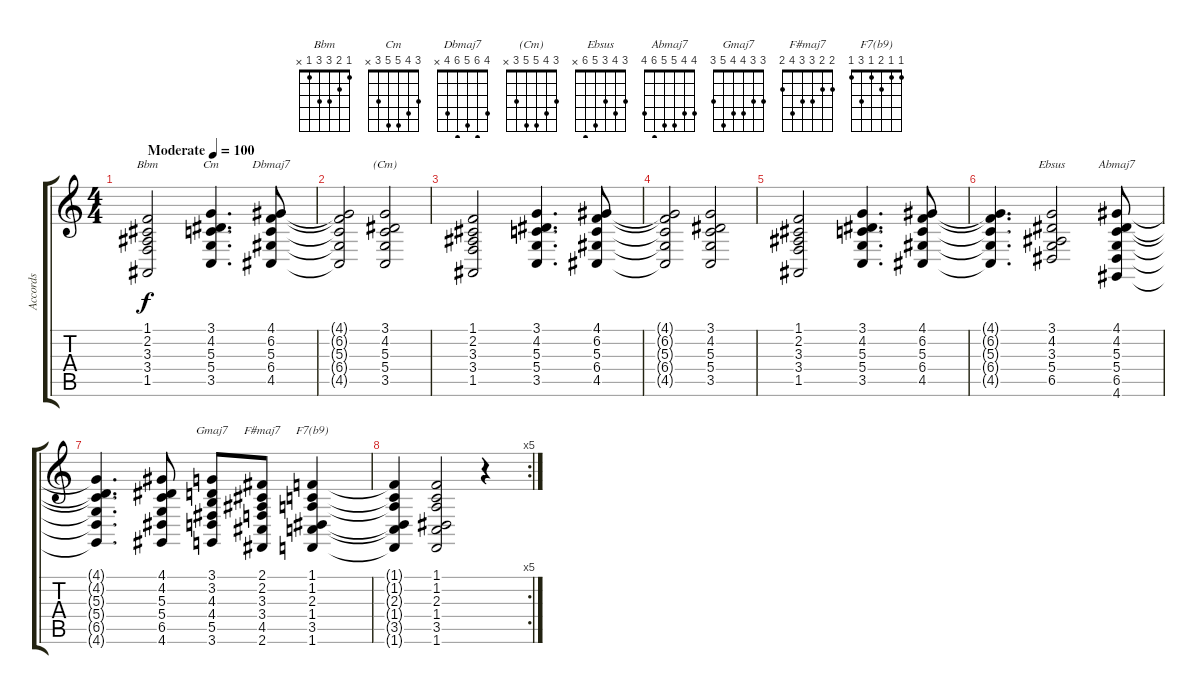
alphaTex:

\track ("Accords" "Accords") {instrument acousticgrandpiano}
\staff {score tabs}
\tuning (E4 B3 G3 D3 A2 E2) {hide}
\chord ("Bbm" 1 2 3 3 1 x)
\chord ("Cm" 3 4 5 5 3 x)
\chord ("Dbmaj7" 4 6 5 6 4 x)
\chord ("(Cm)" 3 4 5 5 3 x)
\chord ("Ebsus" 3 4 3 5 6 x)
\chord ("Abmaj7" 4 4 5 5 6 4)
\chord ("Gmaj7" 3 3 4 4 5 3)
\chord ("F#maj7" 2 2 3 3 4 2)
\chord ("F7(b9)" 1 1 2 1 3 1)
\ts (4 4)
\tempo (100 "Moderate")
\clef g2
\ks c
(1.1 2.2 3.3 3.4 1.5).2{ch "Bbm" dy f instrument acousticgrandpiano} (3.1 4.2 5.3 5.4 3.5).4{d ch "Cm"} (4.1 6.2 5.3 6.4 4.5).8{ch "Dbmaj7"} |
(4.1{t} 6.2{t} 5.3{t} 6.4{t} 4.5{t}).2 (3.1 4.2 5.3 5.4 3.5).2{ch "(Cm)"} |
(1.1 2.2 3.3 3.4 1.5).2 (3.1 4.2 5.3 5.4 3.5).4{d} (4.1 6.2 5.3 6.4 4.5).8 |
(4.1{t} 6.2{t} 5.3{t} 6.4{t} 4.5{t}).2 (3.1 4.2 5.3 5.4 3.5).2 |
(1.1 2.2 3.3 3.4 1.5).2 (3.1 4.2 5.3 5.4 3.5).4{d} (4.1 6.2 5.3 6.4 4.5).8 |
(4.1{t} 6.2{t} 5.3{t} 6.4{t} 4.5{t}).4{d} (3.1 4.2 3.3 5.4 6.5).2{ch "Ebsus"} (4.1 4.2 5.3 5.4 6.5 4.6).8{ch "Abmaj7"} |
(4.1{t} 4.2{t} 5.3{t} 5.4{t} 6.5{t} 4.6{t}).4{d} (4.1 4.2 5.3 5.4 6.5 4.6).8 (3.1 3.2 4.3 4.4 5.5 3.6).8{ch "Gmaj7"} (2.1 2.2 3.3 3.4 4.5 2.6).8{ch "F#maj7"} (1.1 1.2 2.3 1.4 3.5 1.6).4{ch "F7(b9)"} |
\rc 5
(1.1{t} 1.2{t} 2.3{t} 1.4{t} 3.5{t} 1.6{t}).4 (1.1 1.2 2.3 1.4 3.5 1.6).2 r.4
